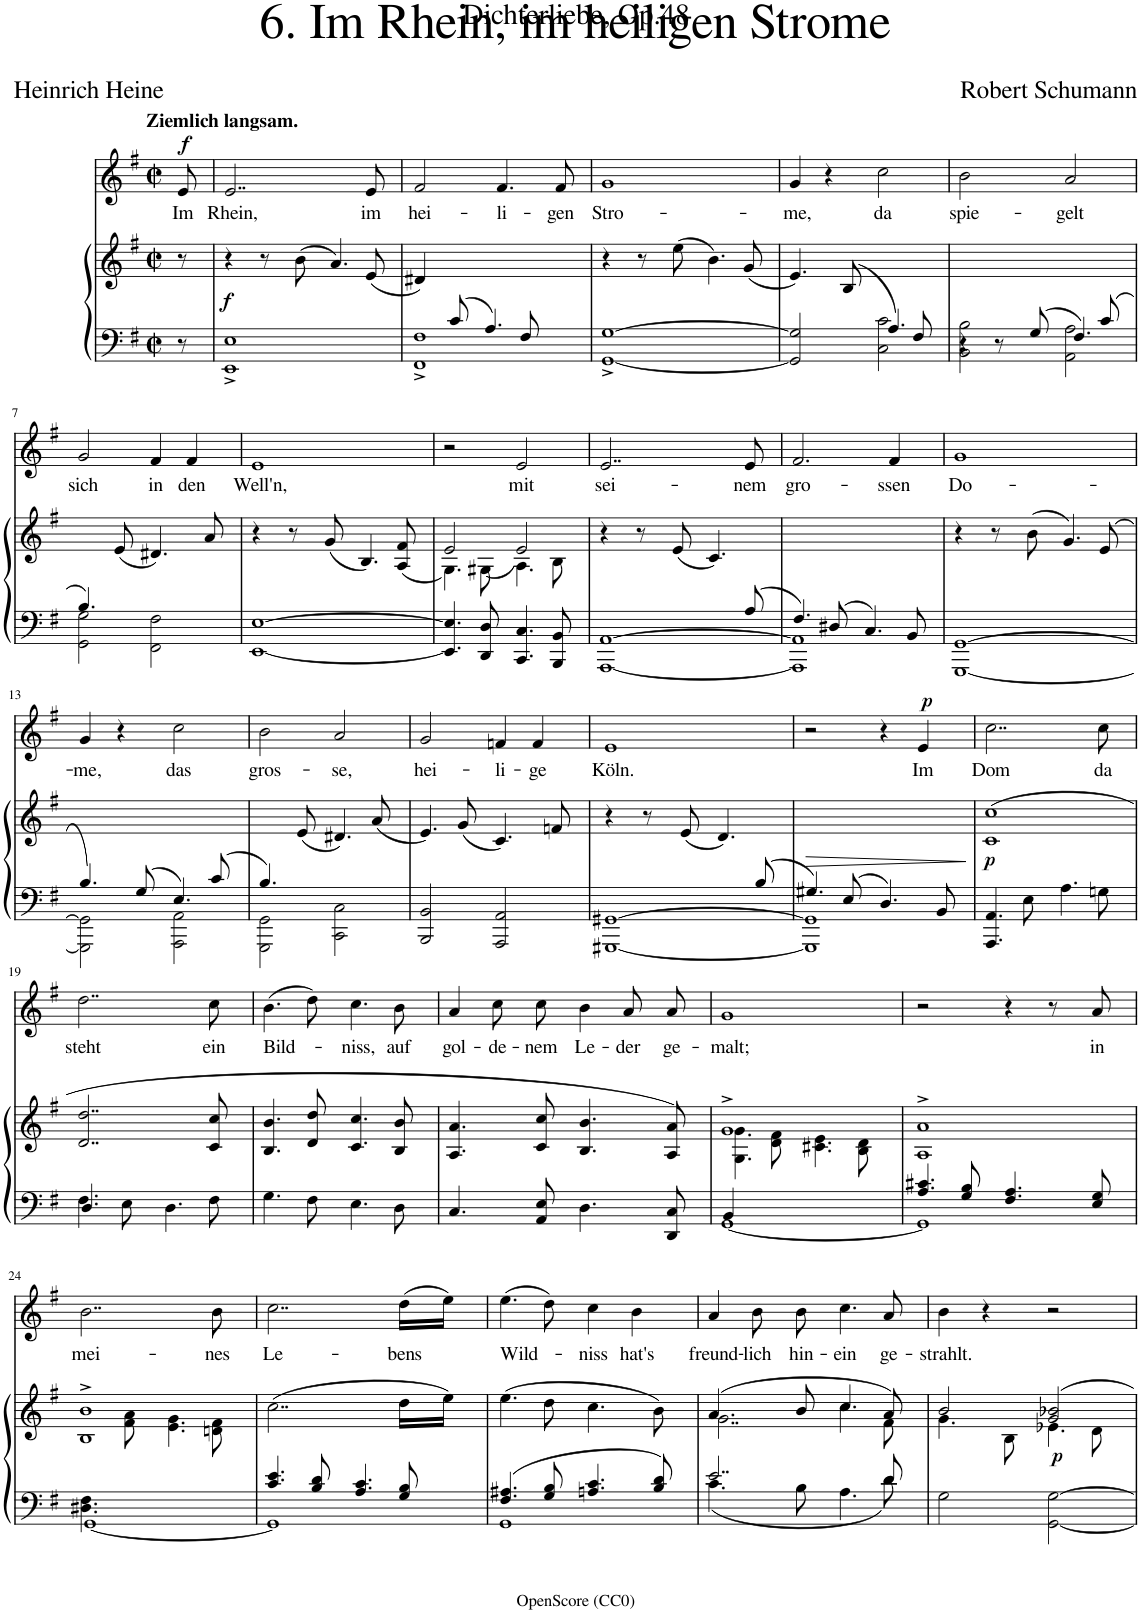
**kern	**kern	**dynam	**kern	**text	**dynam
*part2	*part2	*part2	*part1	*part1	*part1
*staff3	*staff2	*staff2/3	*staff1	*staff1	*staff1
*I"Piano	*	*	*I"Voice	*	*
*I'Pno	*	*	*	*	*
*clefF4	*clefG2	*	*clefG2	*	*
*k[f#]	*k[f#]	*	*k[f#]	*	*
*M2/2	*M2/2	*	*M2/2	*	*
*met(c|)	*met(c|)	*	*met(c|)	*	*
=1	=1	=1	=1	=1	=1
!	!	!	!LO:TX:a:B:t=Ziemlich langsam.	!	!
!	!	!	!	!LO:LY:b	!LO:DY:a
8r	8r	.	8e/	Im	f
=2	=2	=2	=2	=2	=2
!	!	!LO:DY:b	!	!LO:LY:b	!
1EE^ 1E^	4r	f	2..e/	Rhein,	.
.	8r	.	.	.	.
.	(8b\	.	.	.	.
.	4.a/)	.	.	.	.
!	!	!	!	!LO:LY:b	!
.	(8e/	.	8e/	im	.
=3	=3	=3	=3	=3	=3
*^	*	*	*	*	*
!	!	!	!	!	!LO:LY:b	!
4ryy	1FF#^ 1F#^	4d#X/)	.	2f#/	hei-	.
8c/	.	8ryy	.	.	.	.
4.A/	.	.	.	.	.	.
!	!	!	!	!	!LO:LY:b	!
.	.	.	.	4.f#/	-li-	.
8F#/	.	.	.	.	.	.
!	!	!	!	!	!LO:LY:b	!
8ryy	.	8ryy	.	8f#/	-gen	.
*v	*v	*	*	*	*	*
=4	=4	=4	=4	=4	=4
!	!	!	!	!LO:LY:b	!
[1GG^ [1G^	4r	.	1g	Stro-	.
.	8r	.	.	.	.
.	(8ee\	.	.	.	.
.	4.b\)	.	.	.	.
.	(8g/	.	.	.	.
=5	=5	=5	=5	=5	=5
*^	*	*	*	*	*
!	!	!	!	!	!LO:LY:b	!
2ryy	2GG/] 2G/]	4.e/)	.	4g/	-me,	.
.	.	.	.	4r	.	.
.	.	(>8B/	.	.	.	.
!	!	!	!	!	!LO:LY:b	!
4.A/)	2C\ 2c\	2ryy	.	2cc\	da	.
8F#/	.	.	.	.	.	.
=6	=6	=6	=6	=6	=6	=6
!	!	!	!	!	!LO:LY:b	!
4.ryy	2BB\ 2B\	4r	.	2b\	spie-	.
.	.	8r	.	.	.	.
8G/	.	2ryy	.	.	.	.
!	!	!	!	!	!LO:LY:b	!
4.F#/	2AA\ 2A\	.	.	2a/	-gelt	.
8c/	.	8ryy	.	.	.	.
!!LO:LB:g=z
=7	=7	=7	=7	=7	=7	=7
!	!	!	!	!	!LO:LY:b	!
4.B/	2GG\ 2G\	4.ryy	.	2g/	sich	.
2ryy	.	(8e/	.	.	.	.
!	!	!	!	!	!LO:LY:b	!
.	2FF#\ 2F#\	4.d#X/)	.	4f#/	in	.
!	!	!	!	!	!LO:LY:b	!
.	.	.	.	4f#/	den	.
8ryy	.	8a/	.	.	.	.
*v	*v	*	*	*	*	*
=8	=8	=8	=8	=8	=8
!	!	!	!	!LO:LY:b	!
[1EE [1E	4r	.	1e	Well'n,	.
.	8r	.	.	.	.
.	(8g/	.	.	.	.
.	4.B/)	.	.	.	.
.	(8A/ 8f#/	.	.	.	.
=9	=9	=9	=9	=9	=9
*	*^	*	*	*	*
4.EE/] 4.E/]	2e/	4.G\)	.	2r	.	.
8DD/ 8D/	.	(8G#X\	.	.	.	.
!	!	!	!	!	!LO:LY:b	!
4.CC/ 4.C/	2e/	4.A\)	.	2e/	mit	.
8BBB/ 8BB/	.	8B\	.	.	.	.
=10	=10	=10	=10	=10	=10	=10
*^	*	*	*	*	*	*
!	!	!	!	!	!	!LO:LY:b	!
*	*	*v	*v	*	*	*	*
2..ryy	[1AAA [1AA	4r	.	2..e/	sei-	.
.	.	8r	.	.	.	.
.	.	(8e/	.	.	.	.
.	.	4.c/)	.	.	.	.
!	!	!	!	!	!LO:LY:b	!
8A/	.	8ryy	.	8e/	-nem	.
=11	=11	=11	=11	=11	=11	=11
!	!	!	!	!	!LO:LY:b	!
4.F#/	1AAA] 1AA]	1ryy	.	2.f#/	gro-	.
8D#X/	.	.	.	.	.	.
4.C/	.	.	.	.	.	.
!	!	!	!	!	!LO:LY:b	!
.	.	.	.	4f#/	-ssen	.
8BB/	.	.	.	.	.	.
*v	*v	*	*	*	*	*
=12	=12	=12	=12	=12	=12
!	!	!	!	!LO:LY:b	!
[1GGG [1GG	4r	.	1g	Do-	.
.	8r	.	.	.	.
.	(8b\	.	.	.	.
.	4.g/)	.	.	.	.
.	(>8e/	.	.	.	.
!!LO:LB:g=z
=13	=13	=13	=13	=13	=13
*^	*	*	*	*	*
!	!	!	!	!	!LO:LY:b	!
4.B/)	2GGG\] 2GG\]	1ryy	.	4g/	-me,	.
.	.	.	.	4r	.	.
8G/	.	.	.	.	.	.
!	!	!	!	!	!LO:LY:b	!
4.E/	2AAA\ 2AA\	.	.	2cc\	das	.
8c/	.	.	.	.	.	.
=14	=14	=14	=14	=14	=14	=14
!	!	!	!	!	!LO:LY:b	!
4.B/	2GGG\ 2GG\	4.ryy	.	2b\	gros-	.
2ryy	.	(8e/	.	.	.	.
!	!	!	!	!	!LO:LY:b	!
.	2CC\ 2C\	4.d#X/)	.	2a/	-se,	.
8ryy	.	(8a/	.	.	.	.
*v	*v	*	*	*	*	*
=15	=15	=15	=15	=15	=15
!	!	!	!	!LO:LY:b	!
2BBB/ 2BB/	4.e/)	.	2g/	hei-	.
.	(8g/	.	.	.	.
!	!	!	!	!LO:LY:b	!
2AAA/ 2AA/	4.c/)	.	4fn/	-li-	.
!	!	!	!	!LO:LY:b	!
.	.	.	4f/	-ge	.
.	8fn/	.	.	.	.
=16	=16	=16	=16	=16	=16
*^	*	*	*	*	*
!	!	!	!	!	!LO:LY:b	!
2..ryy	[1GGG#X [1GG#X	4r	.	1e	Köln.	.
.	.	8r	.	.	.	.
.	.	(8e/	.	.	.	.
.	.	4.d/)	.	.	.	.
8B/	.	8ryy	.	.	.	.
=17	=17	=17	=17	=17	=17	=17
4.G#X/	1GGG#] 1GG#]	1ryy	.	2r	.	.
8E/	.	.	.	.	.	.
4.D/	.	.	.	4r	.	.
!	!	!	!	!	!LO:LY:b	!LO:DY:a
.	.	.	.	4e/	Im	p
8BB/	.	.	.	.	.	.
*v	*v	*	*	*	*	*
=18	=18	=18	=18	=18	=18
!	!	!LO:DY:b	!	!LO:LY:b	!
4.AAA/ 4.AA/	(>1c 1cc	p	2..cc\	Dom	.
8E\	.	.	.	.	.
4.A\	.	.	.	.	.
!	!	!	!	!LO:LY:b	!
8Gn\	.	.	8cc\	da	.
!!LO:LB:g=z
=19	=19	=19	=19	=19	=19
*^	*	*	*	*	*
!	!	!	!	!	!LO:LY:b	!
4.D/	4.F#\	2..d/ 2..dd/	.	2..dd\	steht	.
8E\	2ryy	.	.	.	.	.
4.D\	.	.	.	.	.	.
!	!	!	!	!	!LO:LY:b	!
8F#\	8ryy	8c/ 8cc/	.	8cc\	ein	.
=20	=20	=20	=20	=20	=20	=20
!	!	!	!	!	!LO:LY:b	!
*v	*v	*	*	*	*	*
4.G\	4.B/ 4.b/	.	(4.b\	Bild-	.
8F#\	8d/ 8dd/	.	8dd\)	.	.
!	!	!	!	!LO:LY:b	!
4.E\	4.c/ 4.cc/	.	4.cc\	-niss,	.
!	!	!	!	!LO:LY:b	!
8D\	8B/ 8b/	.	8b\	auf	.
=21	=21	=21	=21	=21	=21
!	!	!	!	!LO:LY:b	!
4.C/	4.A/ 4.a/	.	4a/	gol-	.
!	!	!	!	!LO:LY:b	!
.	.	.	8cc\	-de-	.
!	!	!	!	!LO:LY:b	!
8AA/ 8E/	8c/ 8cc/	.	8cc\	-nem	.
!	!	!	!	!LO:LY:b	!
4.D\	4.B/ 4.b/	.	4b\	Le-	.
!	!	!	!	!LO:LY:b	!
.	.	.	8a/	-der	.
!	!	!	!	!LO:LY:b	!
8DD/ 8C/	8A/ 8a/)	.	8a/	ge-	.
=22	=22	=22	=22	=22	=22
*^	*^	*	*	*	*
!	!	!	!	!	!	!LO:LY:b	!
[<1GG	4BB/	1g^>	4.G\ 4.g\	.	1g	-malt;	.
.	2.ryy	.	.	.	.	.	.
.	.	.	8d\ 8f#\	.	.	.	.
.	.	.	4.c#X\ 4.e\	.	.	.	.
.	.	.	8B\ 8d\	.	.	.	.
*	*	*v	*v	*	*	*	*
=23	=23	=23	=23	=23	=23	=23
4.A/ 4.c#X/	1GG]	1A^> 1a^>	.	2r	.	.
8G/ 8B/	.	.	.	.	.	.
4.F#/ 4.A/	.	.	.	4r	.	.
.	.	.	.	8r	.	.
!	!	!	!	!	!LO:LY:b	!
8E/ 8G/	.	.	.	8a/	in	.
!!LO:LB:g=z
=24	=24	=24	=24	=24	=24	=24
*	*	*^	*	*	*	*
!	!	!	!	!	!	!LO:LY:b	!
4.D#X\ 4.F#\	[<1GG	1B^> 1b^>	4.ryy	.	2..b\	mei-	.
2ryy	.	.	8f#\ 8a\	.	.	.	.
.	.	.	4.e\ 4.g\	.	.	.	.
!	!	!	!	!	!	!LO:LY:b	!
8ryy	.	.	8dn\ 8f#\	.	8b\	-nes	.
=25	=25	=25	=25	=25	=25	=25	=25
!	!	!	!	!	!	!LO:LY:b	!
*	*	*v	*v	*	*	*	*
4.c/ 4.e/	1GG]	(2..cc\	.	2..cc\	Le-	.
8B/ 8d/	.	.	.	.	.	.
4.A/ 4.c/	.	.	.	.	.	.
!	!	!	!	!	!LO:LY:b	!
8G/ 8B/	.	16dd\LL	.	(16dd\LL	-bens	.
.	.	16ee\JJ)	.	16ee\JJ)	.	.
=26	=26	=26	=26	=26	=26	=26
!	!	!	!	!	!LO:LY:b	!
4.F#/ 4.A#X/	1GG	(4.ee\	.	(4.ee\	Wild-	.
8G/ 8B/	.	8dd\	.	8dd\)	.	.
!	!	!	!	!	!LO:LY:b	!
4.An/ 4.c/	.	4.cc\	.	4cc\	-niss	.
!	!	!	!	!	!LO:LY:b	!
.	.	.	.	4b\	hat's	.
8B/ 8d/	.	8b\)	.	.	.	.
=27	=27	=27	=27	=27	=27	=27
*	*	*^	*	*	*	*
*	*	*	*^	*	*	*	*
!	!	!	!	!	!	!	!LO:LY:b	!
2..e/	4.c\	(4.a/	2..g\	2ryy	.	4a/	freund-	.
!	!	!	!	!	!	!	!LO:LY:b	!
.	.	.	.	.	.	8b\	-lich	.
!	!	!	!	!	!	!	!LO:LY:b	!
.	8B\	8b/	.	.	.	8b\	hin-	.
!	!	!	!	!	!	!	!LO:LY:b	!
.	4.A\	4.cc/	.	4.cc\	.	4.cc\	-ein	.
!	!	!	!	!	!	!	!LO:LY:b	!
8d/	8d\	8a/)	8f#\	8ryy	.	8a/	ge-	.
=28	=28	=28	=28	=28	=28	=28	=28	=28
!	!	!	!	!	!	!	!LO:LY:b	!
*v	*v	*	*	*	*	*	*	*
*	*	*v	*v	*	*	*	*
2G\	2b/	4.g\	.	4b\	-strahlt.	.
.	.	.	.	4r	.	.
.	.	8B\	.	.	.	.
!	!	!	!LO:DY:b	!	!	!
[2GG\ [2G\	2g/ 2b-X/	4.e-X\	p	2r	.	.
.	.	8d\	.	.	.	.
*	*v	*v	*	*	*	*
=	=	=	=	=	=
*-	*-	*-	*-	*-	*-
